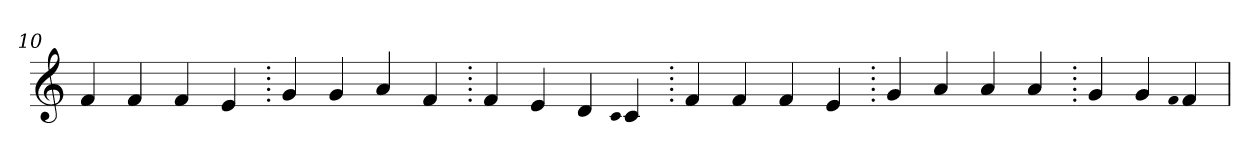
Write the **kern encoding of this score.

**kern
*part1
*staff1
*clefG2
=10.
4f
4f
4f
4e
=20.
4g
4g
4a
4f
=30.
4f
4e
4d
qqc
4c
=40.
4f
4f
4f
4e
=50.
4g
4a
4a
4a
=60.
4g
4g
qqf
4f
=
*-
